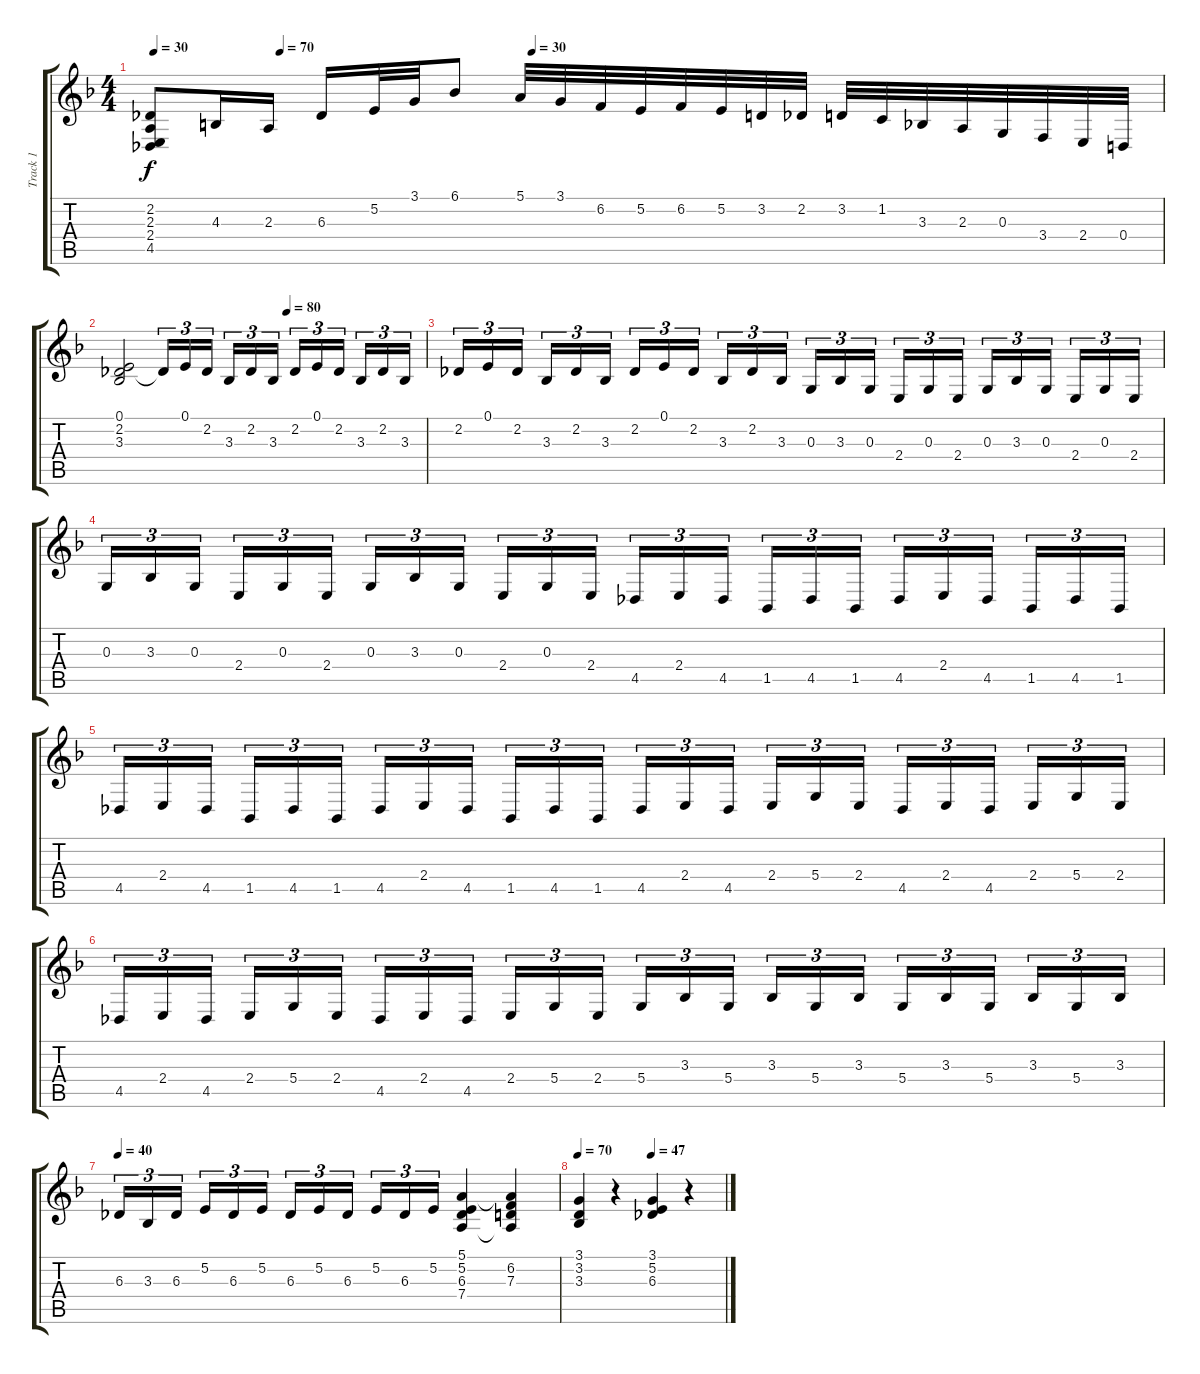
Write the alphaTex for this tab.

\track ("Track 1" "Track 1") {instrument churchorgan}
\staff {score tabs}
\tuning (E4 B3 G3 D3 A2 D2) {hide}
\ts (4 4)
\tempo 30
\tempo (70 0.125)
\tempo (30 0.375)
\clef g2
\ks dminor
(2.2 2.3 2.4 4.5).8{dy f} 4.3.16 2.3.16 6.3.16 5.2.32 3.1.32 6.1.8 5.1.32 3.1.32 6.2.32 5.2.32 6.2.32 5.2.32 3.2.32 2.2.32 3.2.32 1.2.32 3.3.32 2.3.32 0.3.32 3.4.32 2.4.32 0.4.32 |
\tempo (80 0.5416666666666666)
(0.1 2.2 3.3).2 2.2{t}.16{tu (3 2)} 0.1.16{tu (3 2)} 2.2.16{tu (3 2) beam splitsecondary} 3.3.16{tu (3 2)} 2.2.16{tu (3 2)} 3.3.16{tu (3 2)} 2.2.16{tu (3 2)} 0.1.16{tu (3 2)} 2.2.16{tu (3 2) beam splitsecondary} 3.3.16{tu (3 2)} 2.2.16{tu (3 2)} 3.3.16{tu (3 2)} |
2.2.16{tu (3 2)} 0.1.16{tu (3 2)} 2.2.16{tu (3 2) beam splitsecondary} 3.3.16{tu (3 2)} 2.2.16{tu (3 2)} 3.3.16{tu (3 2)} 2.2.16{tu (3 2)} 0.1.16{tu (3 2)} 2.2.16{tu (3 2) beam splitsecondary} 3.3.16{tu (3 2)} 2.2.16{tu (3 2)} 3.3.16{tu (3 2)} 0.3.16{tu (3 2)} 3.3.16{tu (3 2)} 0.3.16{tu (3 2) beam splitsecondary} 2.4.16{tu (3 2)} 0.3.16{tu (3 2)} 2.4.16{tu (3 2)} 0.3.16{tu (3 2)} 3.3.16{tu (3 2)} 0.3.16{tu (3 2) beam splitsecondary} 2.4.16{tu (3 2)} 0.3.16{tu (3 2)} 2.4.16{tu (3 2)} |
0.3.16{tu (3 2)} 3.3.16{tu (3 2)} 0.3.16{tu (3 2) beam splitsecondary} 2.4.16{tu (3 2)} 0.3.16{tu (3 2)} 2.4.16{tu (3 2)} 0.3.16{tu (3 2)} 3.3.16{tu (3 2)} 0.3.16{tu (3 2) beam splitsecondary} 2.4.16{tu (3 2)} 0.3.16{tu (3 2)} 2.4.16{tu (3 2)} 4.5.16{tu (3 2)} 2.4.16{tu (3 2)} 4.5.16{tu (3 2) beam splitsecondary} 1.5.16{tu (3 2)} 4.5.16{tu (3 2)} 1.5.16{tu (3 2)} 4.5.16{tu (3 2)} 2.4.16{tu (3 2)} 4.5.16{tu (3 2) beam splitsecondary} 1.5.16{tu (3 2)} 4.5.16{tu (3 2)} 1.5.16{tu (3 2)} |
4.5.16{tu (3 2)} 2.4.16{tu (3 2)} 4.5.16{tu (3 2) beam splitsecondary} 1.5.16{tu (3 2)} 4.5.16{tu (3 2)} 1.5.16{tu (3 2)} 4.5.16{tu (3 2)} 2.4.16{tu (3 2)} 4.5.16{tu (3 2) beam splitsecondary} 1.5.16{tu (3 2)} 4.5.16{tu (3 2)} 1.5.16{tu (3 2)} 4.5.16{tu (3 2)} 2.4.16{tu (3 2)} 4.5.16{tu (3 2) beam splitsecondary} 2.4.16{tu (3 2)} 5.4.16{tu (3 2)} 2.4.16{tu (3 2)} 4.5.16{tu (3 2)} 2.4.16{tu (3 2)} 4.5.16{tu (3 2) beam splitsecondary} 2.4.16{tu (3 2)} 5.4.16{tu (3 2)} 2.4.16{tu (3 2)} |
4.5.16{tu (3 2)} 2.4.16{tu (3 2)} 4.5.16{tu (3 2) beam splitsecondary} 2.4.16{tu (3 2)} 5.4.16{tu (3 2)} 2.4.16{tu (3 2)} 4.5.16{tu (3 2)} 2.4.16{tu (3 2)} 4.5.16{tu (3 2) beam splitsecondary} 2.4.16{tu (3 2)} 5.4.16{tu (3 2)} 2.4.16{tu (3 2)} 5.4.16{tu (3 2)} 3.3.16{tu (3 2)} 5.4.16{tu (3 2) beam splitsecondary} 3.3.16{tu (3 2)} 5.4.16{tu (3 2)} 3.3.16{tu (3 2)} 5.4.16{tu (3 2)} 3.3.16{tu (3 2)} 5.4.16{tu (3 2) beam splitsecondary} 3.3.16{tu (3 2)} 5.4.16{tu (3 2)} 3.3.16{tu (3 2)} |
\tempo 40
6.3.16{tu (3 2)} 3.3.16{tu (3 2)} 6.3.16{tu (3 2) beam splitsecondary} 5.2.16{tu (3 2)} 6.3.16{tu (3 2)} 5.2.16{tu (3 2)} 6.3.16{tu (3 2)} 5.2.16{tu (3 2)} 6.3.16{tu (3 2) beam splitsecondary} 5.2.16{tu (3 2)} 6.3.16{tu (3 2)} 5.2.16{tu (3 2)} (5.1 5.2 6.3 7.4).4 (5.1{t} 6.2 7.3 7.4{t}).4 |
\tempo 70
\tempo (47 0.5)
(3.1 3.2 3.3).4 r.4 (3.1 5.2 6.3).4 r.4
